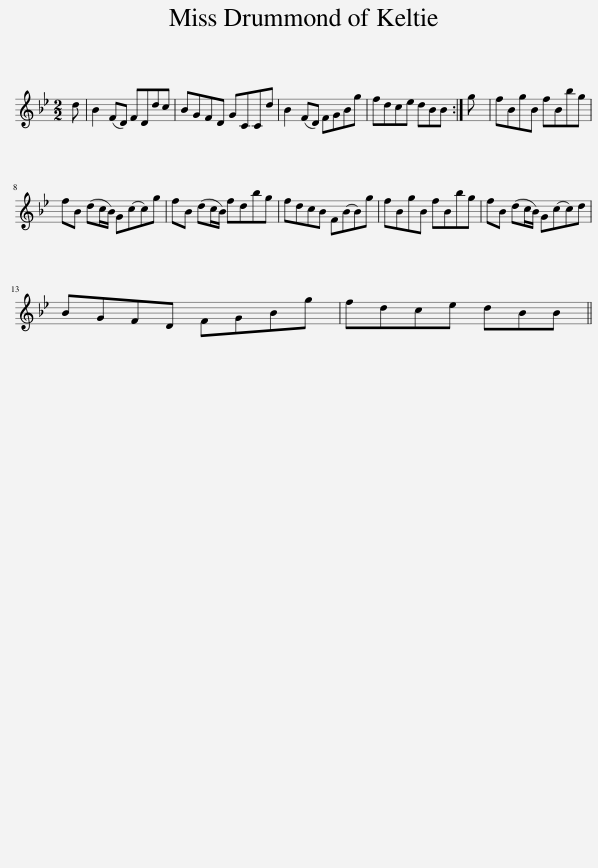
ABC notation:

X:1
L:1/8
M:2/2
I:linebreak $
K:Bb
V:1 treble
V:1
 d | B2 (FD) FDdc | BGFD GCCd | B2 (FD) FGBg | fdce dBB :| %5
 g | fBgB fBbg |$ fB (dc/B/) G(cc)g | fB (dc/B/) fdbg | fdcB F(BB)g | %10
 fBgB fBbg | fB (dc/B/) G(cc)d |$ BGFD FGBg | fdce dBB || %14
